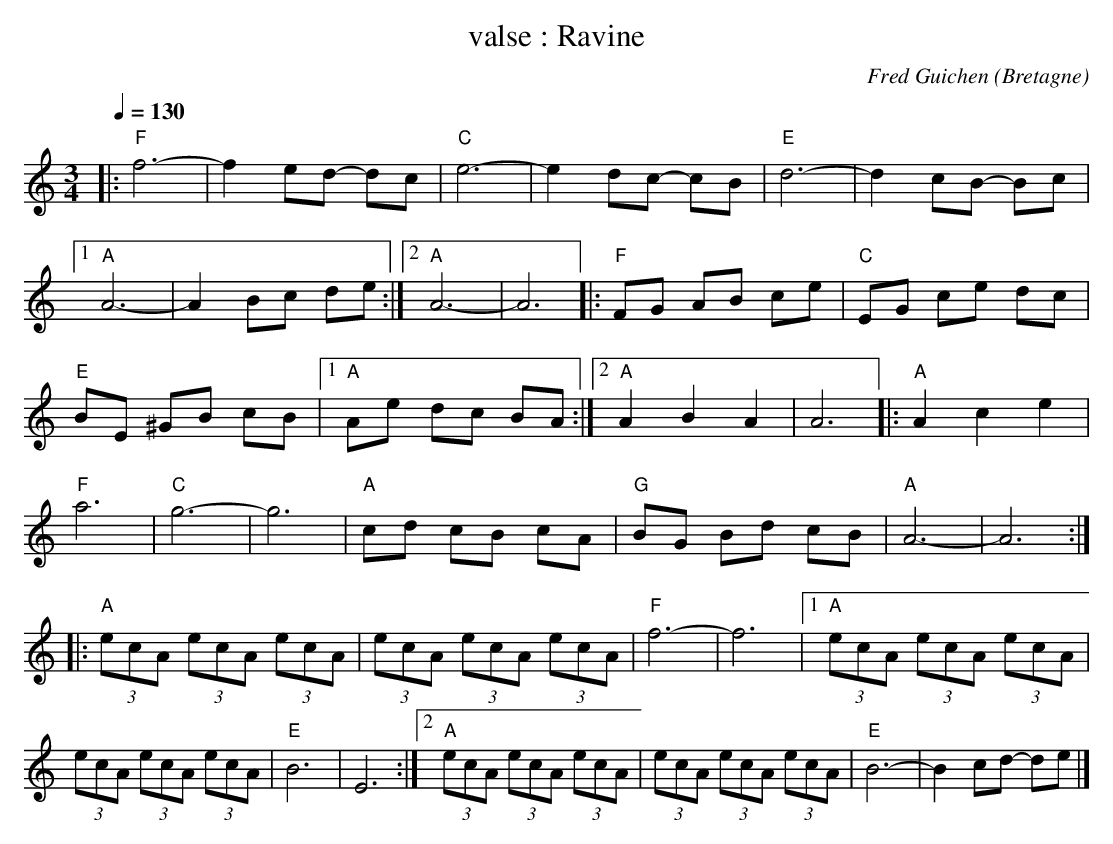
X:1:1
T:valse : Ravine
C:Fred Guichen
O:Bretagne
L:1/8
M:3/4
Q:1/4=130
K:Cmaj
|: "F"f6- | f2 ed- dc | "C"e6- | e2 dc- cB | "E"d6- |\
d2 cB- Bc |1 "A"A6- | A2 Bc de :|2 "A"A6- | A6 |:\
"F"FG AB ce | "C"EG ce dc | "E"BE ^GB cB |1 "A"Ae dc BA :|2 "A"A2 B2 A2 |\
A6 |: "A"A2 c2 e2 | "F"a6 | "C"g6- | g6 |\
"A"cd cB cA | "G"BG Bd cB | "A"A6- | A6 :: "A"(3ecA (3ecA (3ecA |\
(3ecA (3ecA (3ecA | "F"f6- | f6 |1 "A"(3ecA (3ecA (3ecA | (3ecA (3ecA (3ecA |\
"E"B6 | E6 :|2 "A"(3ecA (3ecA (3ecA | (3ecA (3ecA (3ecA | "E"B6- | B2 cd- de |]
